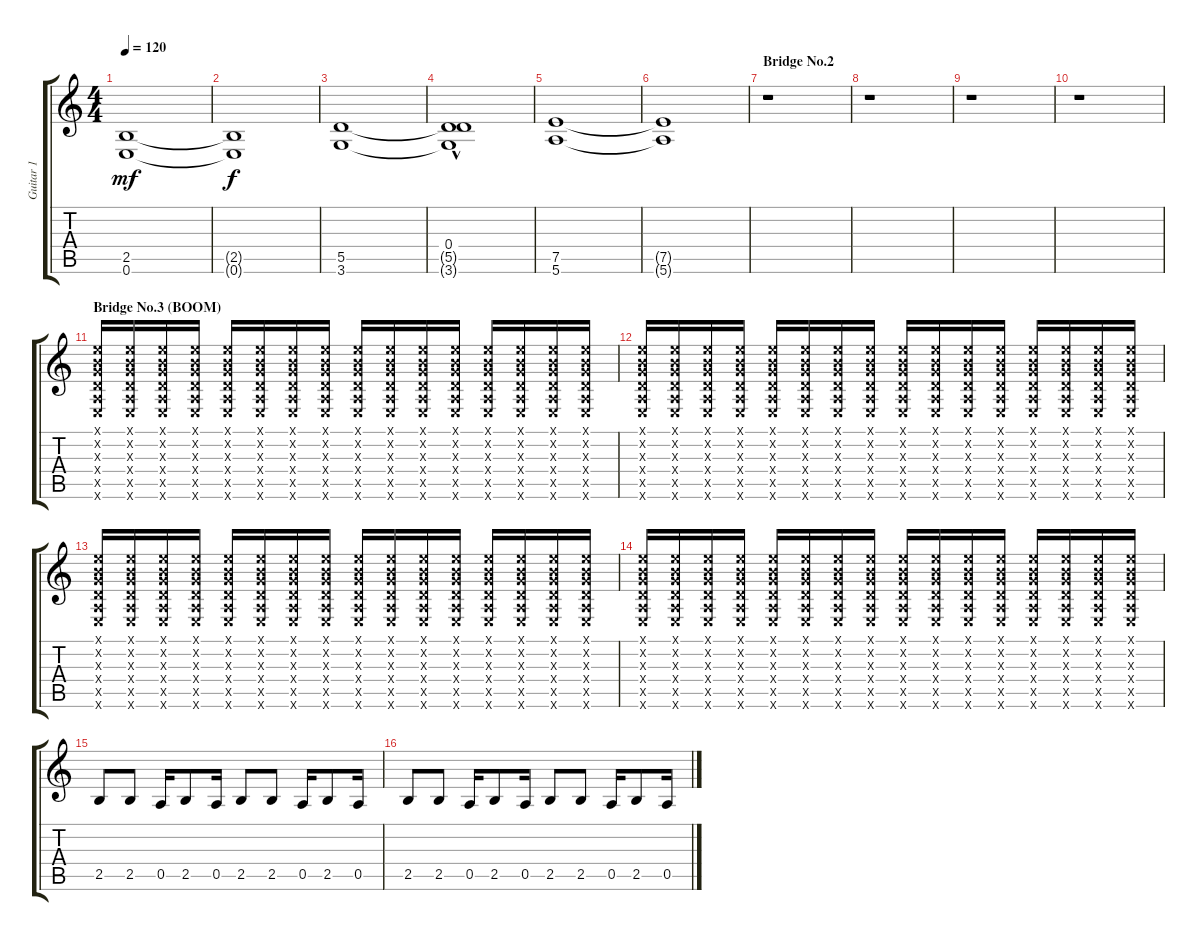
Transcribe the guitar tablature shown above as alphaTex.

\track ("Guitar 1" "Guitar 1") {instrument distortionguitar}
\staff {score tabs}
\tuning (E4 B3 G3 D3 A2 E2) {hide}
\ts (4 4)
\tempo 120
\clef g2
\ks c
(2.5 0.6).1{dy mf} |
(2.5{t} 0.6{t}).1{dy f} |
(5.5 3.6).1 |
(0.4{hac} 5.5{t} 3.6{t}).1 |
(7.5 5.6).1 |
(7.5{t} 5.6{t}).1 |
\section ("" "Bridge No.2")
r.1 |
r.1 |
r.1 |
r.1 |
\section ("" "Bridge No.3 (BOOM)")
(0.1{x} 0.2{x} 0.3{x} 0.4{x} 0.5{x} 0.6{x}).16 (0.1{x} 0.2{x} 0.3{x} 0.4{x} 0.5{x} 0.6{x}).16 (0.1{x} 0.2{x} 0.3{x} 0.4{x} 0.5{x} 0.6{x}).16 (0.1{x} 0.2{x} 0.3{x} 0.4{x} 0.5{x} 0.6{x}).16 (0.1{x} 0.2{x} 0.3{x} 0.4{x} 0.5{x} 0.6{x}).16 (0.1{x} 0.2{x} 0.3{x} 0.4{x} 0.5{x} 0.6{x}).16 (0.1{x} 0.2{x} 0.3{x} 0.4{x} 0.5{x} 0.6{x}).16 (0.1{x} 0.2{x} 0.3{x} 0.4{x} 0.5{x} 0.6{x}).16 (0.1{x} 0.2{x} 0.3{x} 0.4{x} 0.5{x} 0.6{x}).16 (0.1{x} 0.2{x} 0.3{x} 0.4{x} 0.5{x} 0.6{x}).16 (0.1{x} 0.2{x} 0.3{x} 0.4{x} 0.5{x} 0.6{x}).16 (0.1{x} 0.2{x} 0.3{x} 0.4{x} 0.5{x} 0.6{x}).16 (0.1{x} 0.2{x} 0.3{x} 0.4{x} 0.5{x} 0.6{x}).16 (0.1{x} 0.2{x} 0.3{x} 0.4{x} 0.5{x} 0.6{x}).16 (0.1{x} 0.2{x} 0.3{x} 0.4{x} 0.5{x} 0.6{x}).16 (0.1{x} 0.2{x} 0.3{x} 0.4{x} 0.5{x} 0.6{x}).16 |
(0.1{x} 0.2{x} 0.3{x} 0.4{x} 0.5{x} 0.6{x}).16 (0.1{x} 0.2{x} 0.3{x} 0.4{x} 0.5{x} 0.6{x}).16 (0.1{x} 0.2{x} 0.3{x} 0.4{x} 0.5{x} 0.6{x}).16 (0.1{x} 0.2{x} 0.3{x} 0.4{x} 0.5{x} 0.6{x}).16 (0.1{x} 0.2{x} 0.3{x} 0.4{x} 0.5{x} 0.6{x}).16 (0.1{x} 0.2{x} 0.3{x} 0.4{x} 0.5{x} 0.6{x}).16 (0.1{x} 0.2{x} 0.3{x} 0.4{x} 0.5{x} 0.6{x}).16 (0.1{x} 0.2{x} 0.3{x} 0.4{x} 0.5{x} 0.6{x}).16 (0.1{x} 0.2{x} 0.3{x} 0.4{x} 0.5{x} 0.6{x}).16 (0.1{x} 0.2{x} 0.3{x} 0.4{x} 0.5{x} 0.6{x}).16 (0.1{x} 0.2{x} 0.3{x} 0.4{x} 0.5{x} 0.6{x}).16 (0.1{x} 0.2{x} 0.3{x} 0.4{x} 0.5{x} 0.6{x}).16 (0.1{x} 0.2{x} 0.3{x} 0.4{x} 0.5{x} 0.6{x}).16 (0.1{x} 0.2{x} 0.3{x} 0.4{x} 0.5{x} 0.6{x}).16 (0.1{x} 0.2{x} 0.3{x} 0.4{x} 0.5{x} 0.6{x}).16 (0.1{x} 0.2{x} 0.3{x} 0.4{x} 0.5{x} 0.6{x}).16 |
(0.1{x} 0.2{x} 0.3{x} 0.4{x} 0.5{x} 0.6{x}).16 (0.1{x} 0.2{x} 0.3{x} 0.4{x} 0.5{x} 0.6{x}).16 (0.1{x} 0.2{x} 0.3{x} 0.4{x} 0.5{x} 0.6{x}).16 (0.1{x} 0.2{x} 0.3{x} 0.4{x} 0.5{x} 0.6{x}).16 (0.1{x} 0.2{x} 0.3{x} 0.4{x} 0.5{x} 0.6{x}).16 (0.1{x} 0.2{x} 0.3{x} 0.4{x} 0.5{x} 0.6{x}).16 (0.1{x} 0.2{x} 0.3{x} 0.4{x} 0.5{x} 0.6{x}).16 (0.1{x} 0.2{x} 0.3{x} 0.4{x} 0.5{x} 0.6{x}).16 (0.1{x} 0.2{x} 0.3{x} 0.4{x} 0.5{x} 0.6{x}).16 (0.1{x} 0.2{x} 0.3{x} 0.4{x} 0.5{x} 0.6{x}).16 (0.1{x} 0.2{x} 0.3{x} 0.4{x} 0.5{x} 0.6{x}).16 (0.1{x} 0.2{x} 0.3{x} 0.4{x} 0.5{x} 0.6{x}).16 (0.1{x} 0.2{x} 0.3{x} 0.4{x} 0.5{x} 0.6{x}).16 (0.1{x} 0.2{x} 0.3{x} 0.4{x} 0.5{x} 0.6{x}).16 (0.1{x} 0.2{x} 0.3{x} 0.4{x} 0.5{x} 0.6{x}).16 (0.1{x} 0.2{x} 0.3{x} 0.4{x} 0.5{x} 0.6{x}).16 |
(0.1{x} 0.2{x} 0.3{x} 0.4{x} 0.5{x} 0.6{x}).16 (0.1{x} 0.2{x} 0.3{x} 0.4{x} 0.5{x} 0.6{x}).16 (0.1{x} 0.2{x} 0.3{x} 0.4{x} 0.5{x} 0.6{x}).16 (0.1{x} 0.2{x} 0.3{x} 0.4{x} 0.5{x} 0.6{x}).16 (0.1{x} 0.2{x} 0.3{x} 0.4{x} 0.5{x} 0.6{x}).16 (0.1{x} 0.2{x} 0.3{x} 0.4{x} 0.5{x} 0.6{x}).16 (0.1{x} 0.2{x} 0.3{x} 0.4{x} 0.5{x} 0.6{x}).16 (0.1{x} 0.2{x} 0.3{x} 0.4{x} 0.5{x} 0.6{x}).16 (0.1{x} 0.2{x} 0.3{x} 0.4{x} 0.5{x} 0.6{x}).16 (0.1{x} 0.2{x} 0.3{x} 0.4{x} 0.5{x} 0.6{x}).16 (0.1{x} 0.2{x} 0.3{x} 0.4{x} 0.5{x} 0.6{x}).16 (0.1{x} 0.2{x} 0.3{x} 0.4{x} 0.5{x} 0.6{x}).16 (0.1{x} 0.2{x} 0.3{x} 0.4{x} 0.5{x} 0.6{x}).16 (0.1{x} 0.2{x} 0.3{x} 0.4{x} 0.5{x} 0.6{x}).16 (0.1{x} 0.2{x} 0.3{x} 0.4{x} 0.5{x} 0.6{x}).16 (0.1{x} 0.2{x} 0.3{x} 0.4{x} 0.5{x} 0.6{x}).16 |
2.5.8{volume 16} 2.5.8 0.5.16 2.5.8 0.5.16 2.5.8 2.5.8 0.5.16 2.5.8 0.5.16 |
2.5.8 2.5.8 0.5.16 2.5.8 0.5.16 2.5.8 2.5.8 0.5.16 2.5.8 0.5.16
